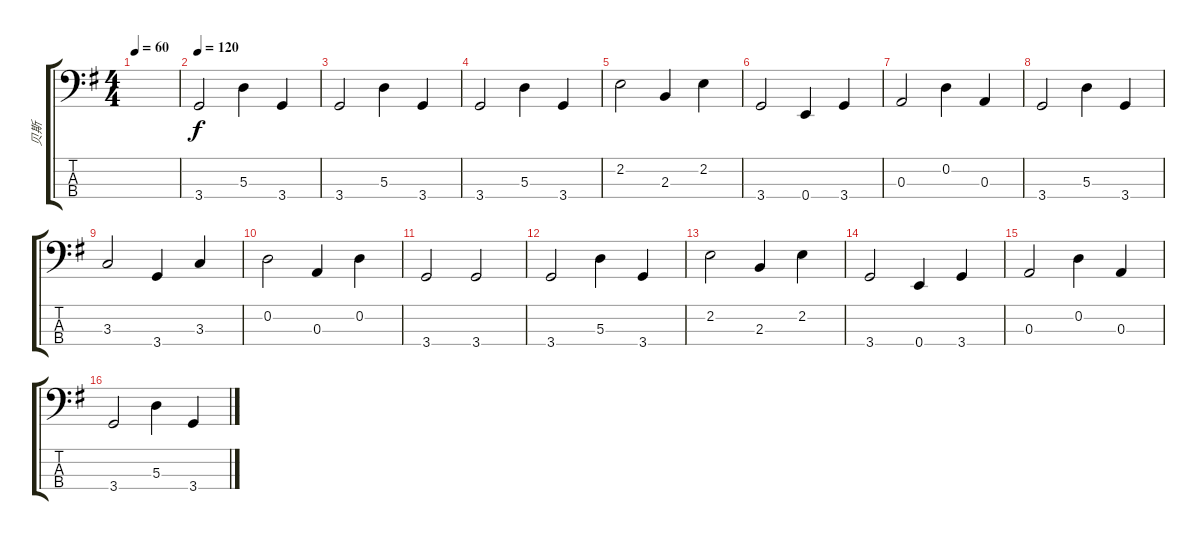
\track ("贝斯" "贝斯") {instrument electricbassfinger}
\staff {score tabs}
\tuning (G2 D2 A1 E1) {hide}
\ts (4 4)
\tempo 60
\clef f4
\ks g
|
\tempo 120
3.4.2 5.3.4 3.4.4 |
3.4.2 5.3.4 3.4.4 |
3.4.2 5.3.4 3.4.4 |
2.2.2 2.3.4 2.2.4 |
3.4.2 0.4.4 3.4.4 |
0.3.2 0.2.4 0.3.4 |
3.4.2 5.3.4 3.4.4 |
3.3.2 3.4.4 3.3.4 |
0.2.2 0.3.4 0.2.4 |
3.4.2 3.4.2 |
3.4.2 5.3.4 3.4.4 |
2.2.2 2.3.4 2.2.4 |
3.4.2 0.4.4 3.4.4 |
0.3.2 0.2.4 0.3.4 |
3.4.2 5.3.4 3.4.4
